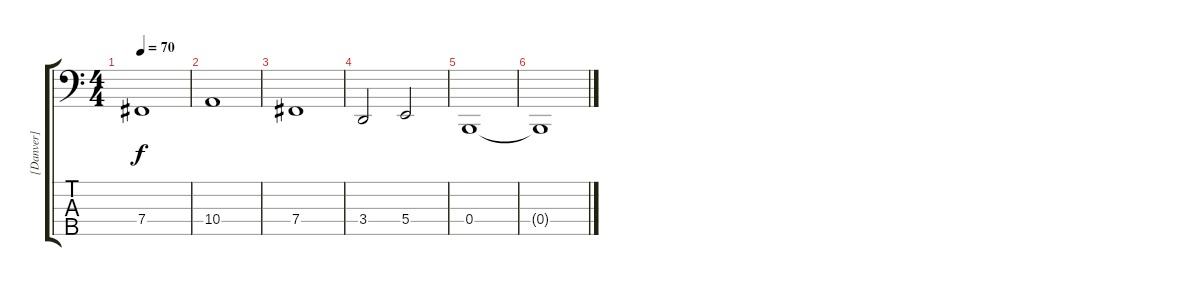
\track ("[Danver]" "[Danver]") {instrument electricbassfinger}
\staff {score tabs}
\tuning (E2 B1 Gb1 B0 Ab0) {hide}
\ts (4 4)
\tempo 70
\clef f4
\ks c
7.4.1{dy f} |
10.4.1 |
7.4.1 |
3.4.2 5.4.2 |
0.4.1 |
0.4{t}.1
